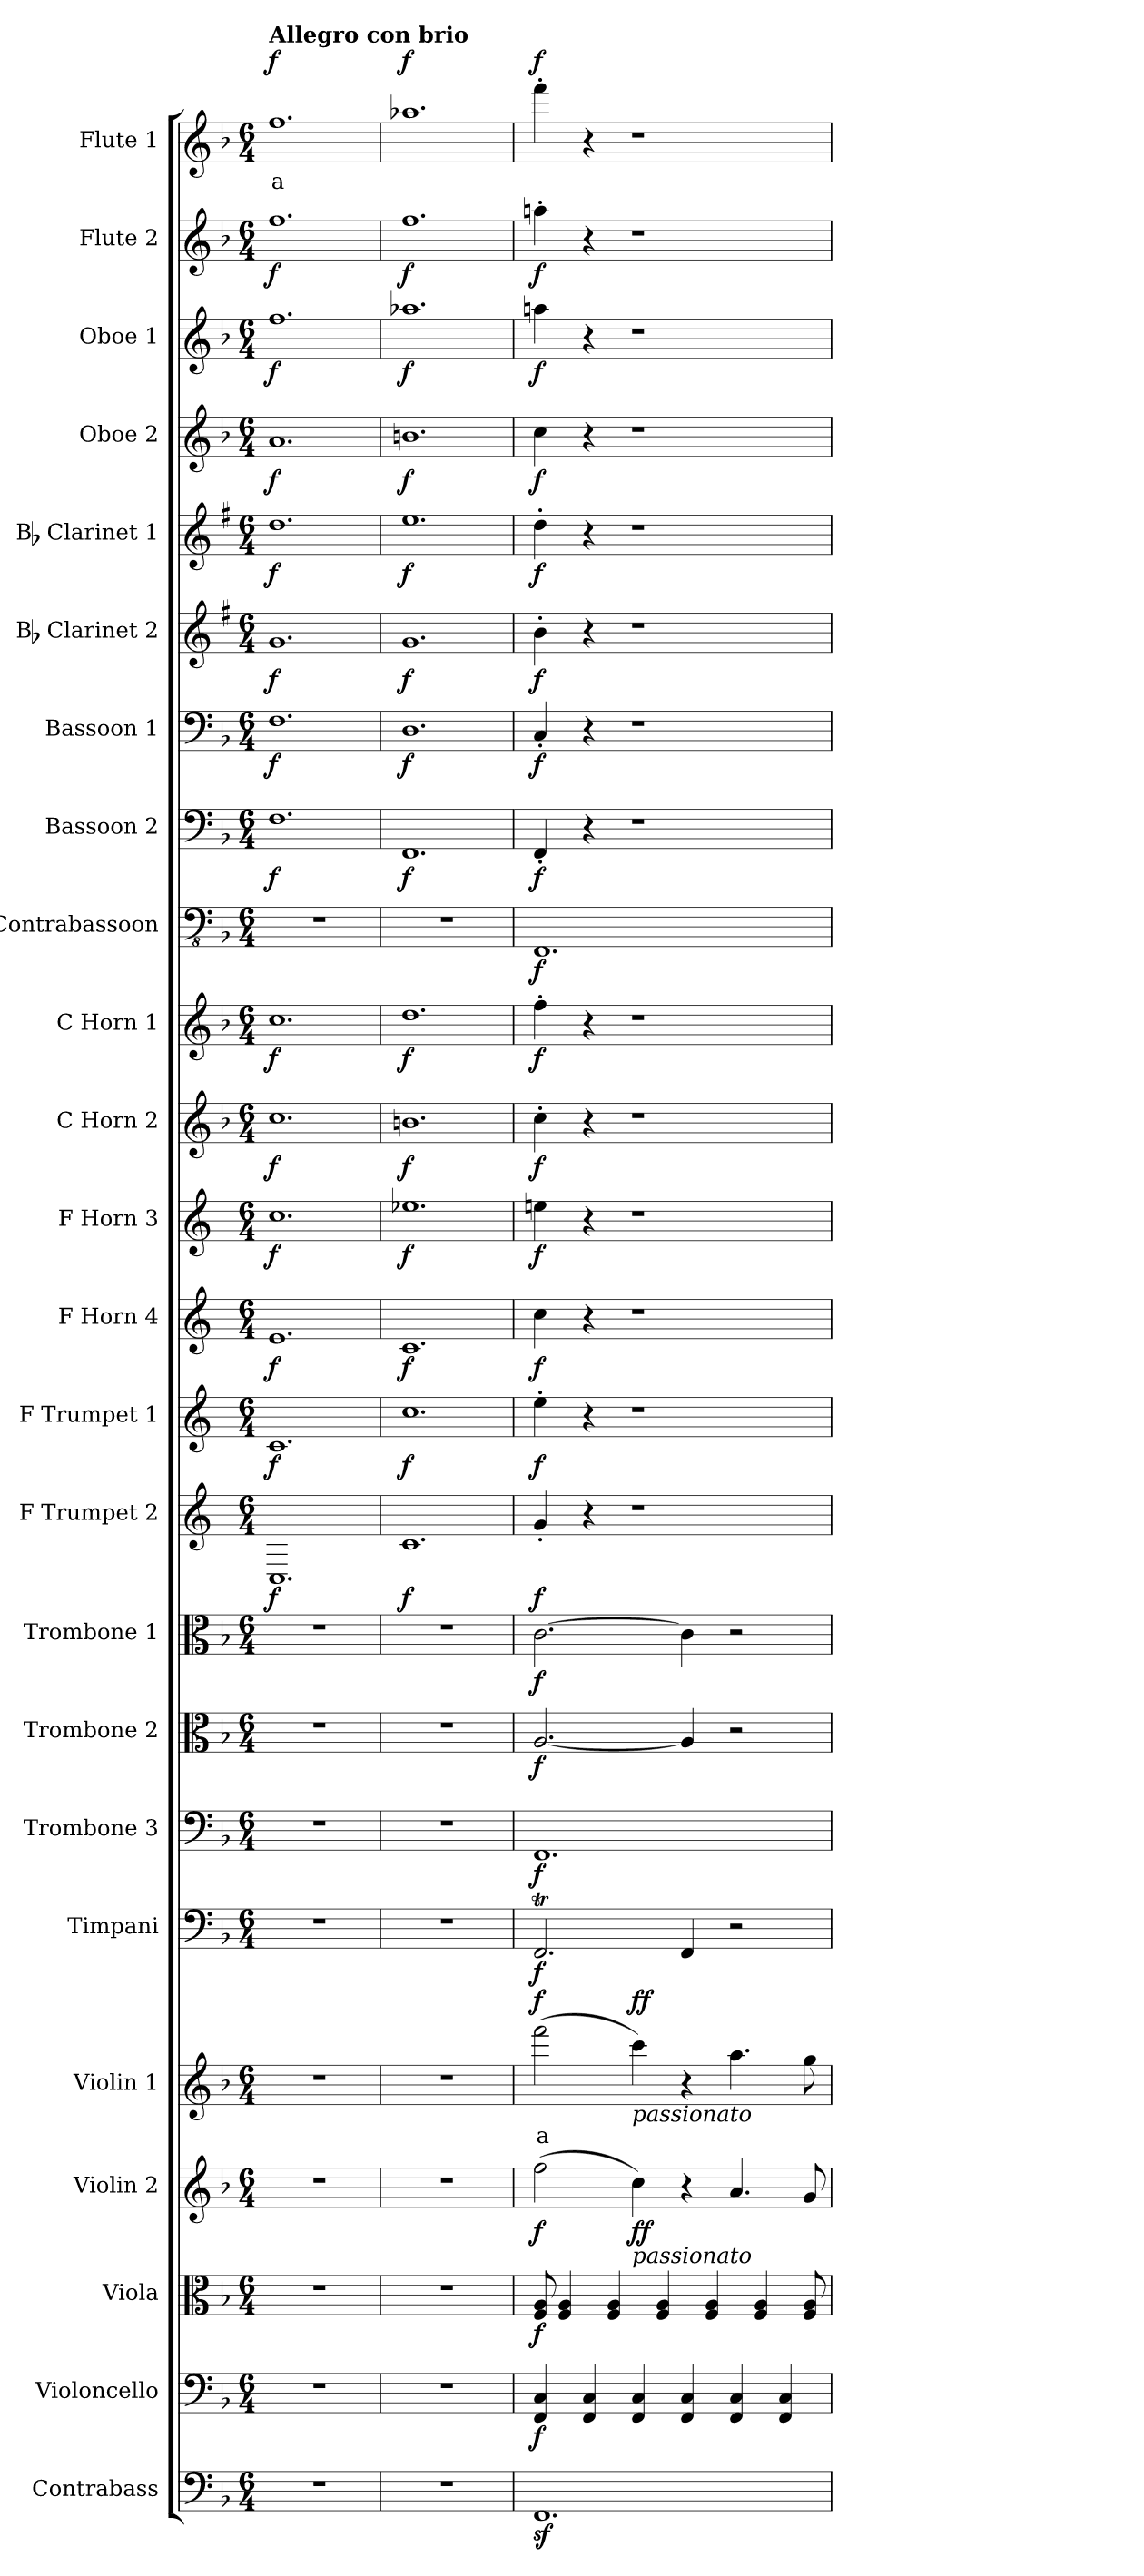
**kern	**kern	**dynam	**kern	**dynam	**kern	**dynam	**kern	**text	**dynam	**kern	**dynam	**kern	**dynam	**kern	**dynam	**kern	**dynam	**kern	**dynam	**kern	**dynam	**kern	**dynam	**kern	**dynam	**kern	**dynam	**kern	**dynam	**kern	**dynam	**kern	**dynam	**kern	**dynam	**kern	**dynam	**kern	**dynam	**kern	**dynam	**kern	**dynam	**kern	**dynam	**kern	**text	**dynam
*part24	*part23	*part23	*part22	*part22	*part21	*part21	*part20	*part20	*part20	*part19	*part19	*part18	*part18	*part17	*part17	*part16	*part16	*part15	*part15	*part14	*part14	*part13	*part13	*part12	*part12	*part11	*part11	*part10	*part10	*part9	*part9	*part8	*part8	*part7	*part7	*part6	*part6	*part5	*part5	*part4	*part4	*part3	*part3	*part2	*part2	*part1	*part1	*part1
*staff24	*staff23	*staff23	*staff22	*staff22	*staff21	*staff21	*staff20	*staff20	*staff20	*staff19	*staff19	*staff18	*staff18	*staff17	*staff17	*staff16	*staff16	*staff15	*staff15	*staff14	*staff14	*staff13	*staff13	*staff12	*staff12	*staff11	*staff11	*staff10	*staff10	*staff9	*staff9	*staff8	*staff8	*staff7	*staff7	*staff6	*staff6	*staff5	*staff5	*staff4	*staff4	*staff3	*staff3	*staff2	*staff2	*staff1	*staff1	*staff1
*I"Contrabass	*I"Violoncello	*	*I"Viola	*	*I"Violin 2	*	*I"Violin 1	*	*	*I"Timpani	*	*I"Trombone 3	*	*I"Trombone 2	*	*I"Trombone 1	*	*I"F Trumpet 2	*	*I"F Trumpet 1	*	*I"F Horn 4	*	*I"F Horn 3	*	*I"C Horn 2	*	*I"C Horn 1	*	*I"Contrabassoon	*	*I"Bassoon 2	*	*I"Bassoon 1	*	*I"Bb Clarinet 2	*	*I"Bb Clarinet 1	*	*I"Oboe 2	*	*I"Oboe 1	*	*I"Flute 2	*	*I"Flute 1	*	*
*I'Cb	*I'Vc	*	*I'Vla	*	*I'Vln 2	*	*I'Vln 1	*	*	*I'Timp	*	*I'Trb 3	*	*I'Trb 2	*	*I'Trb 1	*	*I'Tpt 2	*	*I'Tpt 1	*	*I'Hn 4	*	*I'Hn 3	*	*I'Hn 2	*	*I'Hn 1	*	*I'C Bsn	*	*I'Bsn 2	*	*I'Bsn 1	*	*I'Cl 2	*	*I'Cl 1	*	*I'Ob 2	*	*I'Ob 1	*	*I'Fl 2	*	*I'Fl 1	*	*
*clefF4	*clefF4	*	*clefC3	*	*clefG2	*	*clefG2	*	*	*clefF4	*	*clefF4	*	*clefC3	*	*clefC3	*	*clefG2	*	*clefG2	*	*clefG2	*	*clefG2	*	*clefG2	*	*clefG2	*	*clefFv4	*	*clefF4	*	*clefF4	*	*clefG2	*	*clefG2	*	*clefG2	*	*clefG2	*	*clefG2	*	*clefG2	*	*
*ITrd7c12	*	*	*	*	*	*	*	*	*	*	*	*	*	*	*	*	*	*ITrd-3c-5	*	*ITrd-3c-5	*	*ITrd4c7	*	*ITrd4c7	*	*ITrd7c12	*	*ITrd7c12	*	*	*	*	*	*	*	*ITrd1c2	*	*ITrd1c2	*	*	*	*	*	*	*	*	*	*
*k[b-]	*k[b-]	*	*k[b-]	*	*k[b-]	*	*k[b-]	*	*	*k[b-]	*	*k[b-]	*	*k[b-]	*	*k[b-]	*	*k[b-]	*	*k[b-]	*	*k[b-]	*	*k[b-]	*	*k[b-]	*	*k[b-]	*	*k[b-]	*	*k[b-]	*	*k[b-]	*	*k[b-]	*	*k[b-]	*	*k[b-]	*	*k[b-]	*	*k[b-]	*	*k[b-]	*	*
*M6/4	*M6/4	*	*M6/4	*	*M6/4	*	*M6/4	*	*	*M6/4	*	*M6/4	*	*M6/4	*	*M6/4	*	*M6/4	*	*M6/4	*	*M6/4	*	*M6/4	*	*M6/4	*	*M6/4	*	*M6/4	*	*M6/4	*	*M6/4	*	*M6/4	*	*M6/4	*	*M6/4	*	*M6/4	*	*M6/4	*	*M6/4	*	*
=1	=1	=1	=1	=1	=1	=1	=1	=1	=1	=1	=1	=1	=1	=1	=1	=1	=1	=1	=1	=1	=1	=1	=1	=1	=1	=1	=1	=1	=1	=1	=1	=1	=1	=1	=1	=1	=1	=1	=1	=1	=1	=1	=1	=1	=1	=1	=1	=1
!	!	!	!	!	!	!	!	!	!	!	!	!	!	!	!	!	!	!	!	!	!	!	!	!	!	!	!	!	!	!	!	!	!	!	!	!	!	!	!	!	!	!	!	!	!	!LO:TX:a:B:t=Allegro con brio	!	!
!	!	!	!	!	!	!	!	!	!	!	!	!	!	!	!	!	!	!	!LO:DY:b	!	!LO:DY:b	!	!LO:DY:b	!	!LO:DY:b	!	!LO:DY:b	!	!LO:DY:b	!	!	!	!LO:DY:b	!	!LO:DY:b	!	!LO:DY:b	!	!LO:DY:b	!	!LO:DY:b	!	!LO:DY:b	!	!LO:DY:b	!	!LO:LY:b:color=#FF0000	!LO:DY:b
1.r	1.r	.	1.r	.	1.r	.	1.r	.	.	1.r	.	1.r	.	1.r	.	1.r	.	1.F	f	1.f	f	1.A	f	1.f	f	1.c	f	1.c	f	1.r	.	1.F	f	1.F	f	1.f	f	1.cc	f	1.a	f	1.ff	f	1.ff	f	1.ff	a	f
=2	=2	=2	=2	=2	=2	=2	=2	=2	=2	=2	=2	=2	=2	=2	=2	=2	=2	=2	=2	=2	=2	=2	=2	=2	=2	=2	=2	=2	=2	=2	=2	=2	=2	=2	=2	=2	=2	=2	=2	=2	=2	=2	=2	=2	=2	=2	=2	=2
!	!	!	!	!	!	!	!	!	!	!	!	!	!	!	!	!	!	!	!LO:DY:b	!	!LO:DY:b	!	!LO:DY:b	!	!LO:DY:b	!	!LO:DY:b	!	!LO:DY:b	!	!	!	!LO:DY:b	!	!LO:DY:b	!	!LO:DY:b	!	!LO:DY:b	!	!LO:DY:b	!	!LO:DY:b	!	!LO:DY:b	!	!	!LO:DY:b
1.r	1.r	.	1.r	.	1.r	.	1.r	.	.	1.r	.	1.r	.	1.r	.	1.r	.	1.f	f	1.ff	f	1.F	f	1.a-X	f	1.Bn	f	1.d	f	1.r	.	1.FF	f	1.D	f	1.f	f	1.dd	f	1.bn	f	1.aa-X	f	1.ff	f	1.aa-X	.	f
=3	=3	=3	=3	=3	=3	=3	=3	=3	=3	=3	=3	=3	=3	=3	=3	=3	=3	=3	=3	=3	=3	=3	=3	=3	=3	=3	=3	=3	=3	=3	=3	=3	=3	=3	=3	=3	=3	=3	=3	=3	=3	=3	=3	=3	=3	=3	=3	=3
!	!	!LO:DY:b	!	!LO:DY:b	!	!LO:DY:b	!	!LO:LY:b:color=#FF0000	!LO:DY:b	!	!LO:DY:b	!	!LO:DY:b	!	!LO:DY:b	!	!LO:DY:b	!	!LO:DY:b	!	!LO:DY:b	!	!LO:DY:b	!	!LO:DY:b	!	!LO:DY:b	!	!LO:DY:b	!	!LO:DY:b	!	!LO:DY:b	!	!LO:DY:b	!	!LO:DY:b	!	!LO:DY:b	!	!LO:DY:b	!	!LO:DY:b	!	!LO:DY:b	!	!	!LO:DY:b
1.FFFz<	4FF/ 4C/	f	8F/ 8A/	f	(2ff\	f	(2fff\	a	f	2.FFT/	f	1.FF	f	[2.A/	f	[2.c\	f	4cc'/	f	4aa'\	f	4f\	f	4an\	f	4c'\	f	4f'\	f	1.FFF	f	4FF'/	f	4C'/	f	4a'\	f	4cc'\	f	4cc\	f	4aan\	f	4aan'\	f	4fff'\	.	f
.	.	.	4F/ 4A/	.	.	.	.	.	.	.	.	.	.	.	.	.	.	.	.	.	.	.	.	.	.	.	.	.	.	.	.	.	.	.	.	.	.	.	.	.	.	.	.	.	.	.	.	.
.	4FF/ 4C/	.	.	.	.	.	.	.	.	.	.	.	.	.	.	.	.	4r	.	4r	.	4r	.	4r	.	4r	.	4r	.	.	.	4r	.	4r	.	4r	.	4r	.	4r	.	4r	.	4r	.	4r	.	.
.	.	.	4F/ 4A/	.	.	.	.	.	.	.	.	.	.	.	.	.	.	.	.	.	.	.	.	.	.	.	.	.	.	.	.	.	.	.	.	.	.	.	.	.	.	.	.	.	.	.	.	.
!	!	!	!	!	!	!	!LO:TX:b:i:t=passionato	!	!	!	!	!	!	!	!	!	!	!	!	!	!	!	!	!	!	!	!	!	!	!	!	!	!	!	!	!	!	!	!	!	!	!	!	!	!	!	!	!
!	!	!	!	!	!LO:TX:b:i:t=passionato	!	!	!	!	!	!	!	!	!	!	!	!	!	!	!	!	!	!	!	!	!	!	!	!	!	!	!	!	!	!	!	!	!	!	!	!	!	!	!	!	!	!	!
!	!	!	!	!	!	!LO:DY:b	!	!	!LO:DY:b	!	!	!	!	!	!	!	!	!	!	!	!	!	!	!	!	!	!	!	!	!	!	!	!	!	!	!	!	!	!	!	!	!	!	!	!	!	!	!
.	4FF/ 4C/	.	.	.	4cc\)	ff	4ccc\)	.	ff	.	.	.	.	.	.	.	.	1r	.	1r	.	1r	.	1r	.	1r	.	1r	.	.	.	1r	.	1r	.	1r	.	1r	.	1r	.	1r	.	1r	.	1r	.	.
.	.	.	4F/ 4A/	.	.	.	.	.	.	.	.	.	.	.	.	.	.	.	.	.	.	.	.	.	.	.	.	.	.	.	.	.	.	.	.	.	.	.	.	.	.	.	.	.	.	.	.	.
.	4FF/ 4C/	.	.	.	4r	.	4r	.	.	4FF/	.	.	.	4A/]	.	4c\]	.	.	.	.	.	.	.	.	.	.	.	.	.	.	.	.	.	.	.	.	.	.	.	.	.	.	.	.	.	.	.	.
.	.	.	4F/ 4A/	.	.	.	.	.	.	.	.	.	.	.	.	.	.	.	.	.	.	.	.	.	.	.	.	.	.	.	.	.	.	.	.	.	.	.	.	.	.	.	.	.	.	.	.	.
.	4FF/ 4C/	.	.	.	4.a/	.	4.aa\	.	.	2r	.	.	.	2r	.	2r	.	.	.	.	.	.	.	.	.	.	.	.	.	.	.	.	.	.	.	.	.	.	.	.	.	.	.	.	.	.	.	.
.	.	.	4F/ 4A/	.	.	.	.	.	.	.	.	.	.	.	.	.	.	.	.	.	.	.	.	.	.	.	.	.	.	.	.	.	.	.	.	.	.	.	.	.	.	.	.	.	.	.	.	.
.	4FF/ 4C/	.	.	.	.	.	.	.	.	.	.	.	.	.	.	.	.	.	.	.	.	.	.	.	.	.	.	.	.	.	.	.	.	.	.	.	.	.	.	.	.	.	.	.	.	.	.	.
.	.	.	8F/ 8A/	.	8g/	.	8gg\	.	.	.	.	.	.	.	.	.	.	.	.	.	.	.	.	.	.	.	.	.	.	.	.	.	.	.	.	.	.	.	.	.	.	.	.	.	.	.	.	.
=	=	=	=	=	=	=	=	=	=	=	=	=	=	=	=	=	=	=	=	=	=	=	=	=	=	=	=	=	=	=	=	=	=	=	=	=	=	=	=	=	=	=	=	=	=	=	=	=
*-	*-	*-	*-	*-	*-	*-	*-	*-	*-	*-	*-	*-	*-	*-	*-	*-	*-	*-	*-	*-	*-	*-	*-	*-	*-	*-	*-	*-	*-	*-	*-	*-	*-	*-	*-	*-	*-	*-	*-	*-	*-	*-	*-	*-	*-	*-	*-	*-
